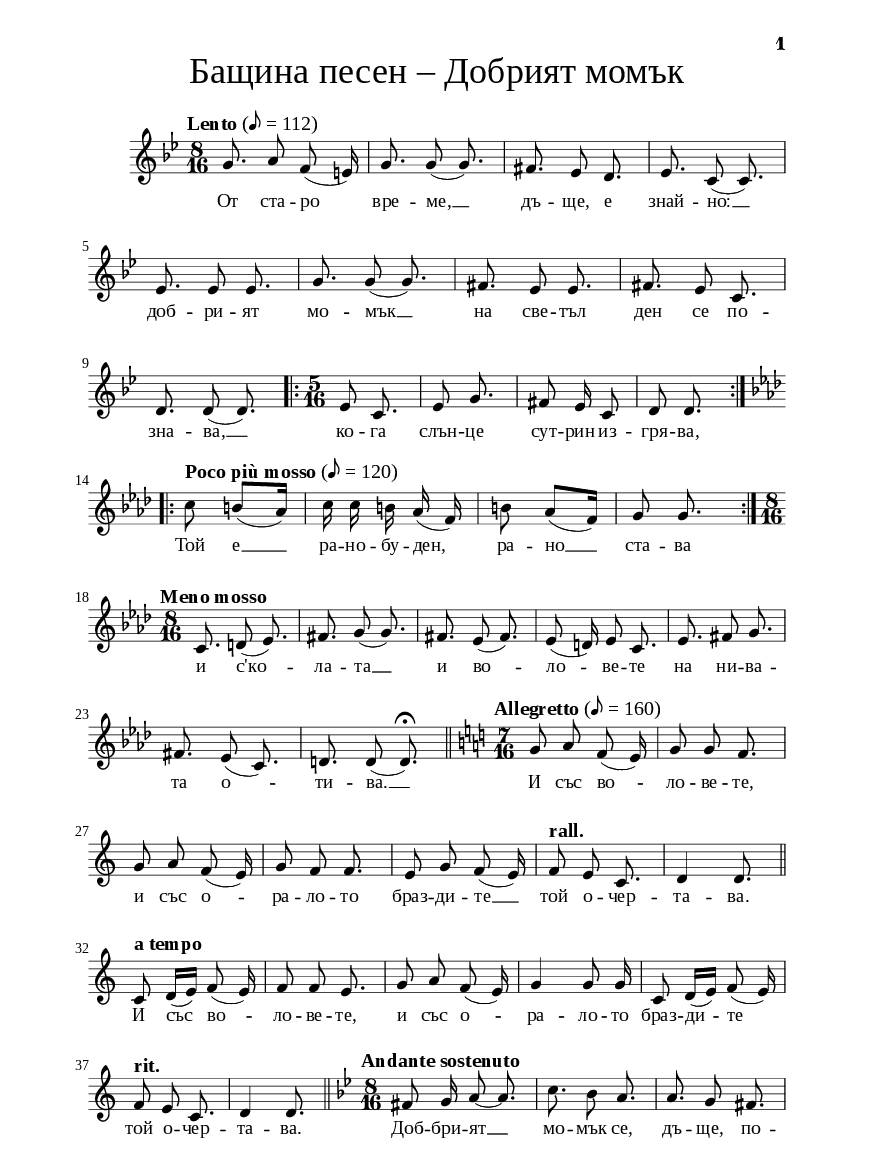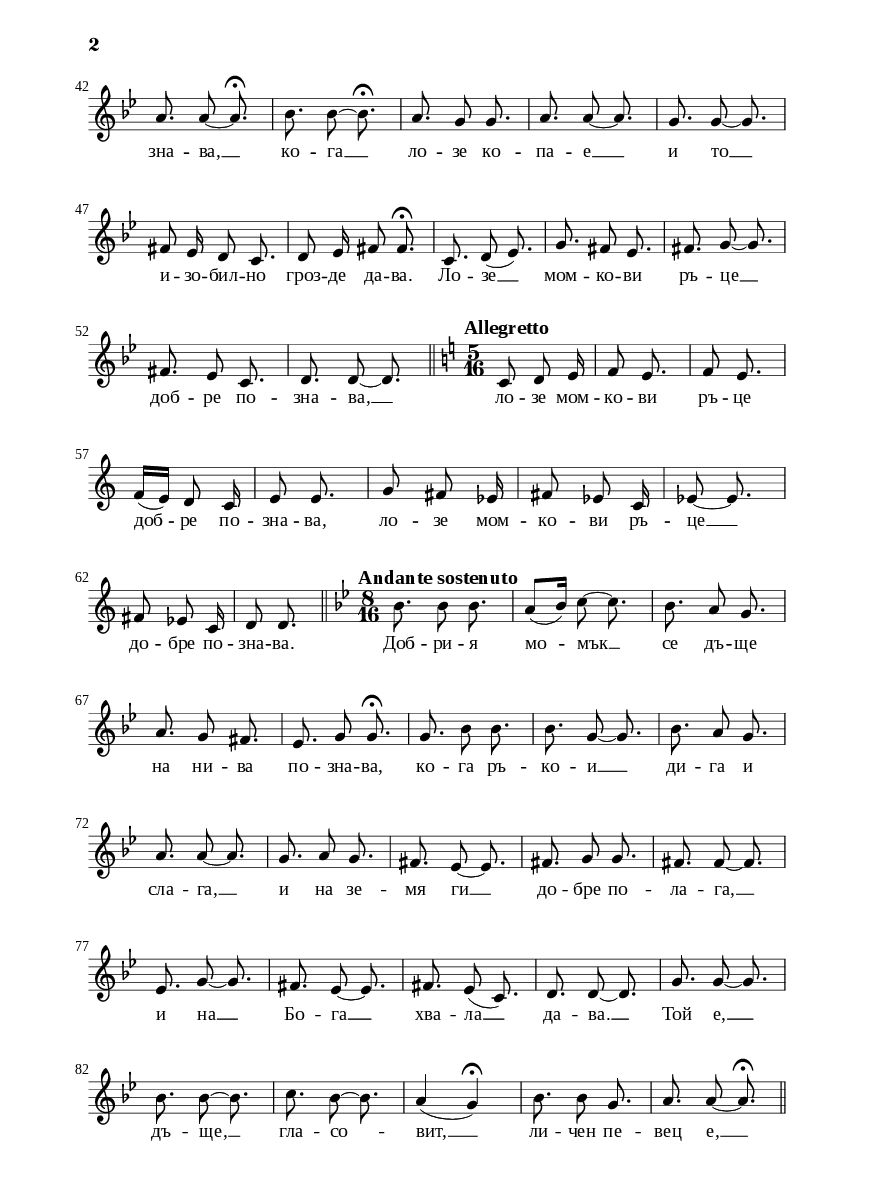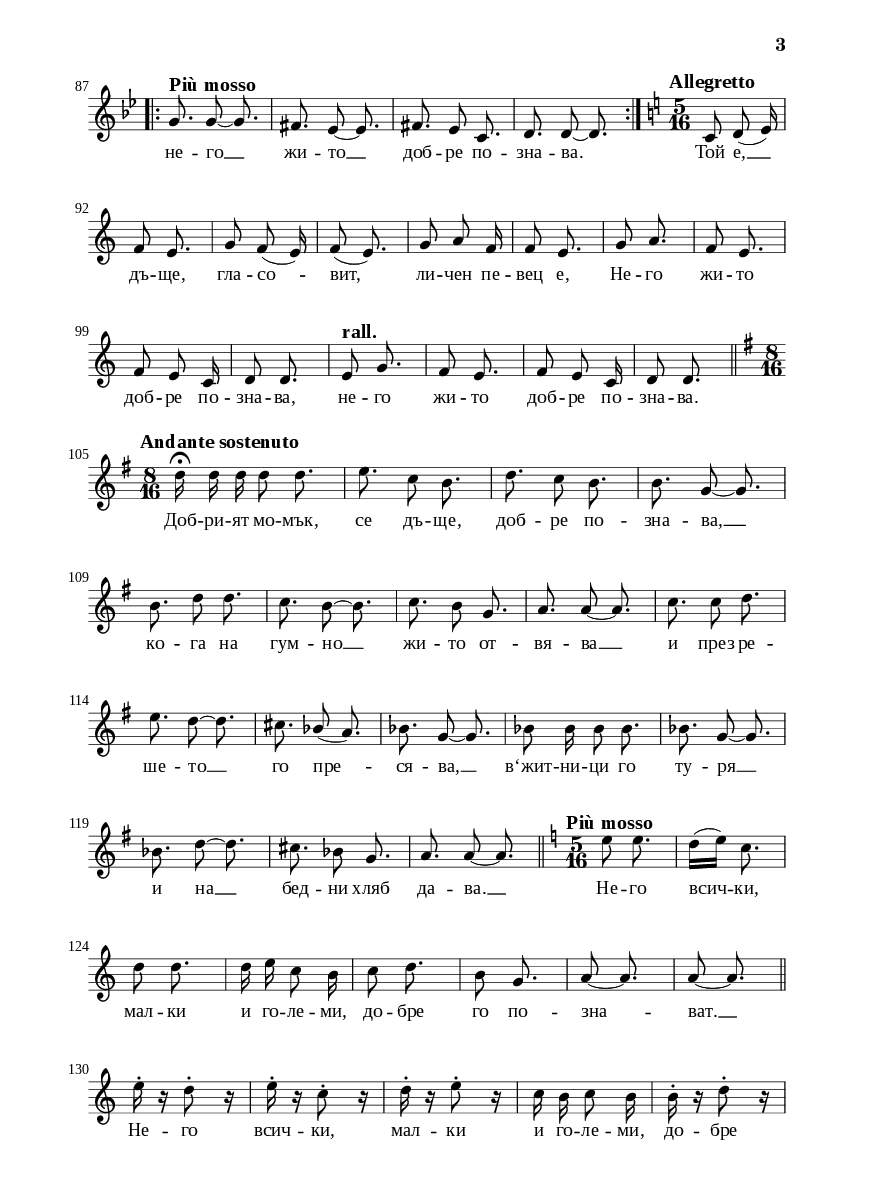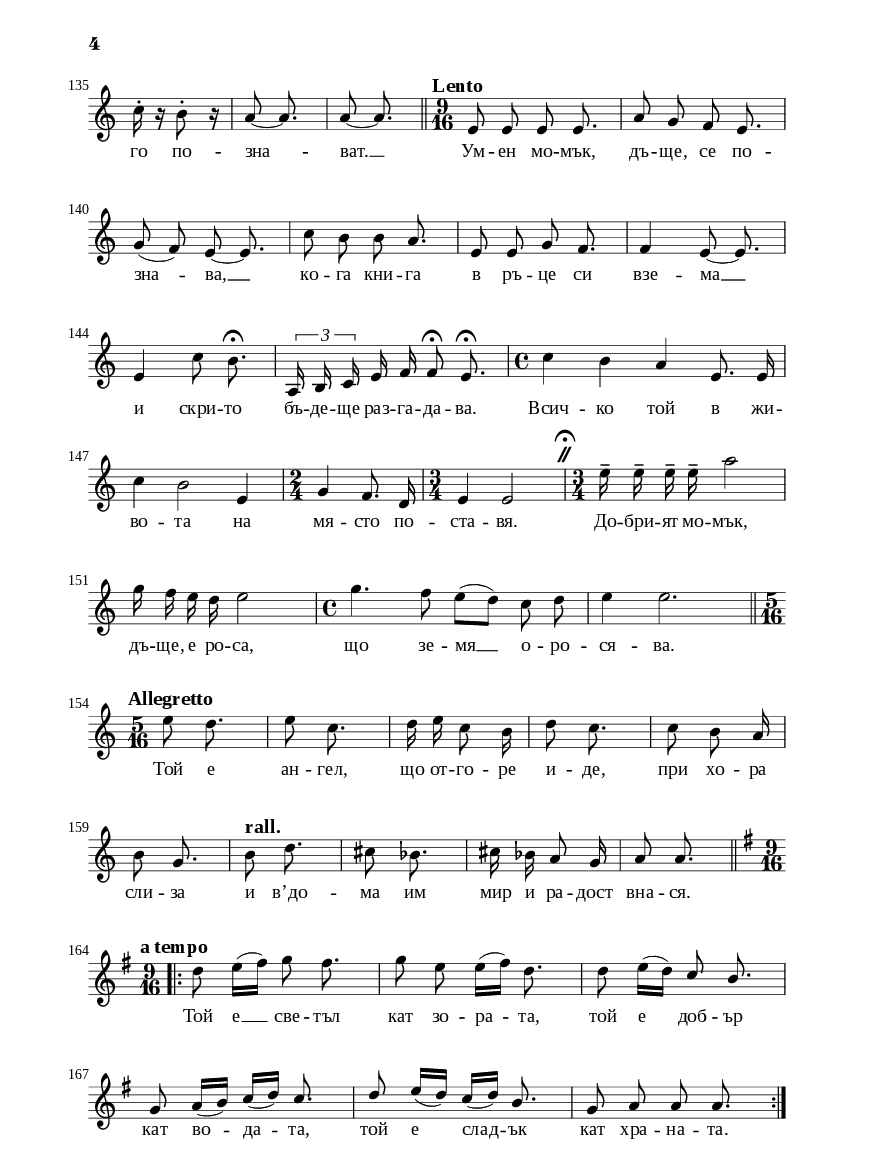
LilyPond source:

\version "2.24.4"

% include paper part and global functions
\include "include/globals.ily"
\bookpart {
  \label #'ref300
  \tocItem \markup "Бащина песен – Добрият момък"
  \include "include/bookpart-paper.ily"

  \score {
    \include "include/score-layout.ily"

    \new Voice  \relative c' {
      \clef treble
      \key g \minor
      \time 8/16
      \tempoFunc "Lento" 8 "112"
      \autoBeamOff
      g'8. a8 f(e16) |
      g8. g8(g8.) |
      fis8. ees8 d8. |
      ees8. c8(c8.) | \break

      ees8. ees8 ees8. |
      g8. g8(g8.)  |
      fis8. ees8 ees8.  |
      fis8. ees8 c8.  | \break

      d8. d8(d8.)  |
      \bar ".|:" \time 5/16 ees8 c8.  |
      ees8 g8. |
      fis8 ees16 c8  |
      d8 d8. | \bar ":|.:" \break

      \tempoFunc "Poco più mosso" 8 "120"
      \key f \minor
      c'8 b8[(aes16)] |  |
      c16 c b aes (f) |  |
      b8 aes([f16])  |
      g8 g8. | \bar ":|."

      \time 8/16 \break
      \tempo "Meno mosso" c,8. d8 (ees8.) |
      fis8. g8 (g8.) |
      fis8. ees8 (fis8.)   |
      ees8  (d16)  ees8 c8. |
      ees8. fis8 g8. | \break

      fis8.ees8(c8.) |
      d8. d8(d8.\fermata) | \bar "||"
      \time 7/16
      \key c \major
      \tempoFunc "Allegretto" 8 "160"
      g8 a f (e16) |
      g8 g f8. | \break

      g8 a f (e16) |
      g8 f f8. |
      e8 g f(e16) |
      \tempo "rall." f8 e c8. |
      d4 d8. | \bar "||" \break

      \tempo "a tempo"
      c8 d16[(e)] f8 (e16) |
      f8 f e8. |
      g8 a f (e16) |
      g4 g8 g16 |
      c,8 d16[(e)] f8(e16) | \break

      \tempo "rit."
      f8 e c8. |
      d4 d8. | \bar "||"
      \key g \minor
      \time 8/16
      \tempo "Andante sostenuto"
      fis8 g16 a8~ a8. |
      c8. bes8 a8. |
      a8. g8 fis8. | \break

      a8. a8~ a8.\fermata |
      bes8. bes8~ bes8.\fermata |
      a8. g8 g8. |
      a8. a8~ a8. |
      g8. g8~ g8. | \break

      fis8 ees16 d8 c8. |
      d8 ees16 fis8 fis8.\fermata |
      c8. d8(ees8.) |
      g8. fis8 ees8. |
      fis8. g8~ g8. | \break

      fis8. ees8 c8. |
      d8. d8~ d8. | \bar "||"
      \key c \major
      \time 5/16
      \tempo "Allegretto"
      c8 d e 16 |
      f8 e8. |
      f8 e8. | \break

      f16[(e)] d8 c16 |
      e8 e8.|
      g8 fis ees16 |
      fis8 ees8 c16 |
      ees8~ ees8. | \break

      fis8 ees8 c16 |
      d8 d8. | \bar "||"
      \key g \minor
      \time 8/16
      \tempo "Andante sostenuto"
      bes'8. bes8 bes8. |
      a8[(bes16)] c8~ c8. |
      bes8. a8 g8. | \break
      a8. g8 fis8. |
      ees8. g8 g8.\fermata |
      g8. bes8 bes8. |
      bes8. g8~ g8. |
      bes8. a8 g8. | \break

      a8. a8~ a8. |
      g8. a8 g8. |
      fis8. ees8~ ees8. |
      fis8. g8 g8. |
      fis8. fis8~ fis8. | \break

      ees8. g8~ g8. |
      fis8. ees8~ ees8. |
      fis8. ees8(c8.) |
      d8. d8~ d8. |
      g8. g8~ g8. | \break

      bes8. bes8~ bes8. |
      c8. bes8~ bes8. |
      a4 (  g4) \fermata |
      bes8. bes8 g8. |
      a8. a8~ a8.\fermata | \break

      \bar ".|:-||"  \tempo "Più mosso"
      g8. g8~ g8. |
      fis8. ees8~ ees8. |
      fis8. ees8 c8. |
      d8. d8~ d8. | \bar ":|."

      \key c \major
      \time 5/16
      \tempo "Allegretto"
      c8 d(e16) | \break

      f8 e8. |
      g8 f8(e16) |
      f8 (e8.) |
      g8 a f16 |
      f8 e8. |
      g8 a8. |
      f8 e8. | \break

      f8 e c16 |
      d8 d8. |
      \tempo "rall."
      e8 g8. |
      f8 e8. |
      f8 e c16 |
      d8 d8. | \bar "||"
      \time 8/16
      \key g \major
      \break

      \tempo "Andante sostenuto"
      d'16\fermata d d d8 d8. |
      e8. c8 b8. |
      d8. c8 b8. |
      b8. g8~ g8. \break

      b8. d8 d8. |
      c8. b8~ b8. |
      c8. b8 g8. |
      a8. a8~ a8. |
      c8. c8 d8. | \break

      e8. d8~ d8. |
      cis8. \stemUp bes8(a8.) \stemNeutral |
      bes8. g8~ g8. |
      bes8 bes16 bes8 bes8. |
      bes8. g8~ g8. | \break
      bes8. d8~ d8. |
      cis8. bes8 g8. |
      a8. a8~ a8. |  \bar "||"
      \key c \major
      \time 5/16
      \tempo "Più mosso" e'8 e8. |
      d16[(e)] c8. | \break
      d8 d8. |
      d16 e c8  b16 |
      c8 d8. |
      b8 g8. |
      a8~ a8. |
      a8~ a8. | \bar "||" \break

      e'16\staccato r16 d8\staccato r16 |
      e16\staccato r16 c8\staccato r16 |
      d16\staccato r16 e8\staccato r16 |
      c16 b c8 b16 |
      b16\staccato r16 d8\staccato r16 | \break

      c16\staccato r16 b8\staccato r16 |
      a8~ a8. |
      a8~ a8. |  \bar "||"
      \key a \minor
      \time 9/16
      \tempo "Lento" e8 e e e8. |
      a8 g f e8. | \break

      g8(f) e8~ e8. |
      c'8 b b a8. |
      e8 e g f8. |
      f4 e8~ e8. | \break

      e4 c'8 b8.\fermata |
      \tuplet 3/2 { a,16 b c } e f f8\fermata e8.\fermata |
      \time 4/4 c'4 b a e8. e16  \break |

      c'4 b2 e,4 |
      \time 2/4 g4 f8. d16 |
      \time 3/4 e4   e2 \mark\markup{ \column { \hspace #0 \center-align \normalsize \musicglyph #"scripts.ufermata"  \center-align \normalsize \musicglyph #"scripts.caesura.straight" }}
      |
      \bar "|"
      \time 3/4  | % 149

      e'16 --e16 --e16 --
      e16 --a2   \break | % 151
      g16 f16 e16 d16
      e2 | % 152

      \time 4/4  | % 152
      g4.f8 e8 ( [d8 ] )
      c8 d8  | % 153
      e4 e2. \bar "||" \break
      \tempo "Allegretto"
      \time 5/16  | % 154
      e8 d8. | % 155
      e8 c8. | % 156
      d16 e16  c8 b16 |% 158
      d8 c8. | c8 b8 a16 | \break
      b8  g8. |
      \tempo"rall."b8 d8. | % 161
      cis8 bes8. | % 162
      cis16 bes16  a8  g16 | % 163
      a8  a8. \bar "||"

      \break \repeat volta 1 {
        | % 164
        \bar ".|:-||"  \key g \major \time 9/16 | % 164
        \tempo"a tempo" d8 e16 ( [
        fis16 ) ] g8 fis8. | % 165
        g8 e8 e16 ( [ \stemDown
        fis16 ) ]d8. | % 166
        d8 e16 ( [d16 ) ] \stemUp
        c8 b8. \break | % 167
        g8 a16 ( [  b16 ) ]c16 (
        [d16 ) ]c8. | % 168
        d8 e16 ( [d16 ) ] \stemUp
        c16 ( [d16 ) ]b8. | % 169
        g8  a8  a8  a8. \bar ":|."
      }


    }



    \addlyrics {
      От ста -- ро вре -- ме, __ дъ -- ще, е знай -- но: __

      доб -- ри -- ят мо -- мък __ на све -- тъл ден се по -- зна -- ва, __

      ко -- га слън -- це сут -- рин  из -- гря -- ва,

      Той е __ ра  -- но -- бу -- ден, ра -- но __ ста -- ва

      и с'ко -- ла -- та __ и во -- ло -- ве -- те на ни -- ва -- та о -- ти -- ва. __ И със во -- ло -- ве -- те, и със о -- ра -- ло -- то браз -- ди -- те __ той о -- чер -- та -- ва.
      И със во -- ло -- ве -- те, и със о -- ра -- ло -- то браз -- ди -- те той о -- чер -- та -- ва.


      Доб -- бри -- ят __ мо -- мък се, дъ -- ще, по -- зна -- ва, __

      ко -- га __ ло -- зе ко -- па -- е __

      и то __ и -- зо -- бил -- но гроз -- де да -- ва.

      Ло -- зе __ мом -- ко -- ви ръ -- це __ доб -- ре по -- зна -- ва, __

      ло -- зе мом -- ко -- ви ръ -- це доб -- ре по -- зна -- ва,

      ло -- зе мом -- ко -- ви ръ -- це __ до -- бре по -- зна -- ва.

      Доб -- ри -- я мо -- мък __ се дъ -- ще на ни -- ва по -- зна -- ва,

      ко -- га ръ -- ко -- и __ ди -- га и сла -- га, __

      и на зе -- мя ги __ до -- бре по -- ла -- га, __

      и на __ Бо -- га __ хва -- ла __ да -- ва. __

      Той е, __ дъ -- ще, __ гла -- со -- вит, __ ли -- чен пе -- вец е, __

      не -- го __ жи -- то __ доб -- ре по -- зна -- ва.

      Той е, __ дъ -- ще, гла -- со -- вит, ли -- чен пе -- вец е,

      Не -- го жи -- то доб -- ре по -- зна -- ва,
      не -- го жи -- то доб -- ре по -- зна -- ва.

      Доб -- ри -- ят мо -- мък, се дъ -- ще, доб -- ре по -- зна -- ва, __

      ко -- га на гум -- но __ жи -- то от -- вя -- ва __ и през ре -- ше -- то __ го пре -- ся -- ва, __

      в‘жит -- ни -- ци го ту -- ря __ и  на __ бед -- ни хляб да -- ва. __

      Не -- го всич -- ки, мал -- ки и го -- ле -- ми, до -- бре го по -- зна -- ват. __

      Не -- го всич -- ки, мал -- ки и го -- ле -- ми, до -- бре го по -- зна -- ват. __

      Ум -- ен мо -- мък, дъ -- ще, се по -- зна -- ва, __

      ко -- га кни -- га в ръ -- це си взе -- ма __

      и скри -- то бъ -- де -- ще раз -- га -- да -- ва.

      Всич -- ко той в жи -- во -- та на мя -- сто по -- ста -- вя.

      До -- бри -- ят мо -- мък, дъ -- ще, е ро -- са,

      що зе -- мя __ о -- ро -- ся -- ва.

      Той е ан -- гел, що от -- го -- ре и -- де, при хо -- ра сли -- за

      и в’до -- ма им мир и ра -- дост вна -- ся.

      Той е __ све -- тъл кат зо -- ра -- та,

      той е доб -- ър кат во -- да -- та,

      той е слад -- ък кат хра -- на -- та.
    }

    \header {
      title = \titleFunc #'ref_desc_5 "Бащина песен – Добрият момък" "Baština pesen – Ugledna moma"
    }

    \midi{}

  } % score

} % bookpart
